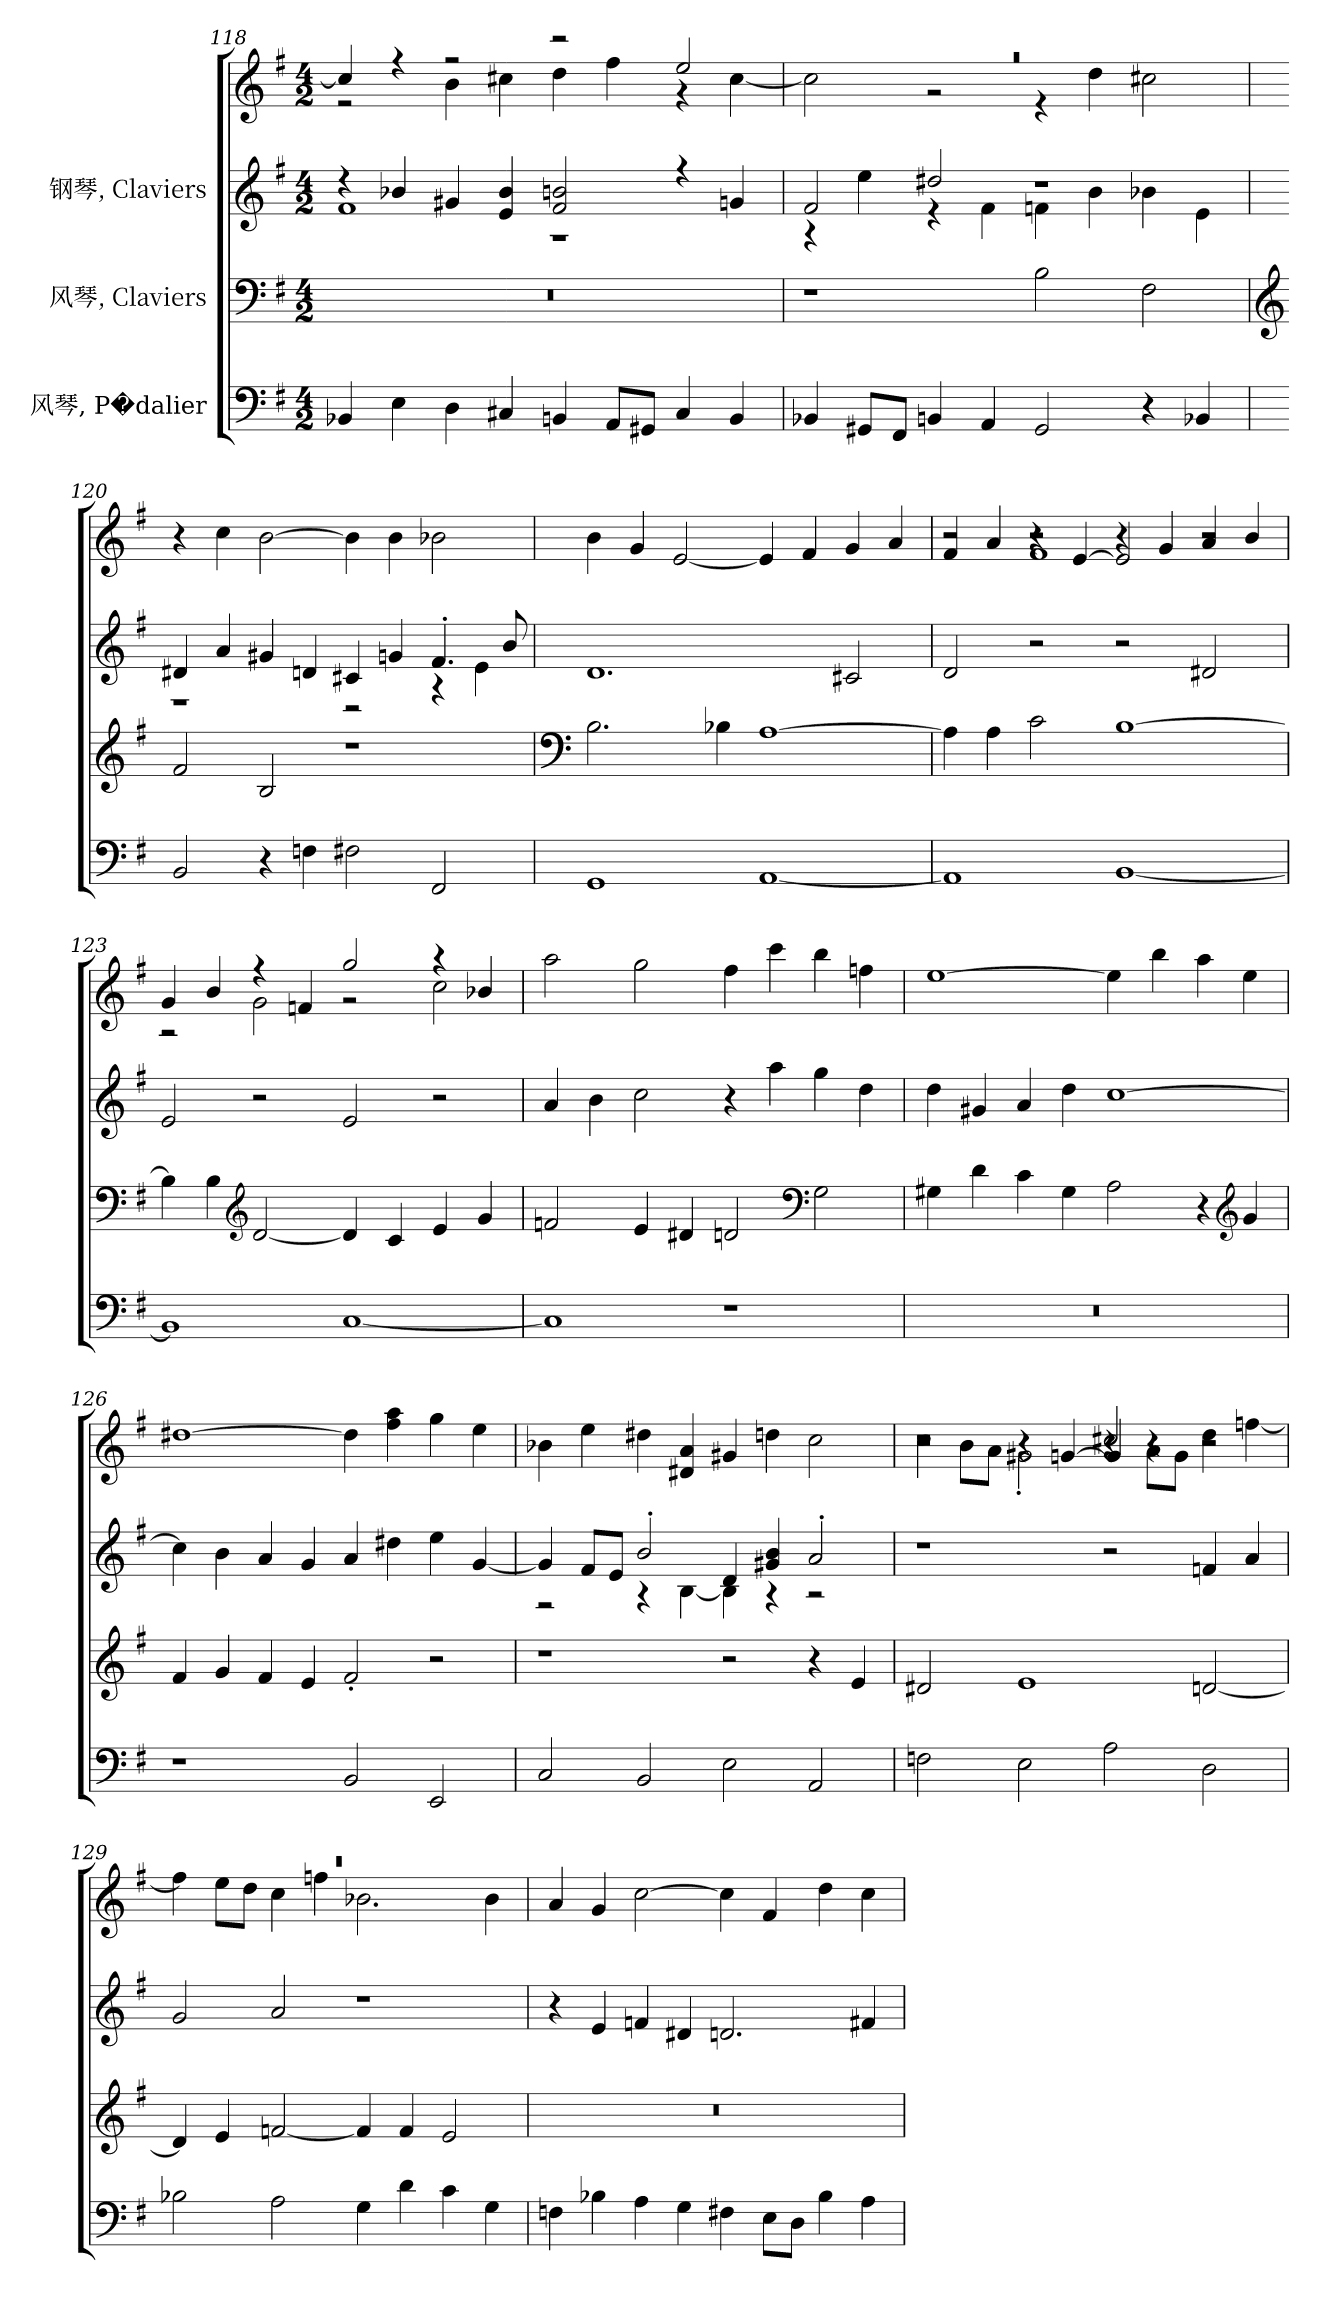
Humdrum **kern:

**kern	**kern	**kern	**kern
*part3	*part2	*part1	*part1
*staff4	*staff3	*staff2	*staff1
*I"风琴, P�dalier	*I"风琴, Claviers	*I"钢琴, Claviers	*
!!LO:LB:g=z
*clefF4	*clefF4	*clefG2	*clefG2
*k[f#]	*k[f#]	*k[f#]	*k[f#]
*M4/2	*M4/2	*M4/2	*M4/2
=118	=118	=118	=118
*	*	*^	*^
4BB-X/	0r	4r	1f#	4cc#/]	2r
4E\	.	4b-X/	.	4r	.
4D\	.	4g#X/	.	2r	4b\
4C#X/	.	4e/ 4b-/	.	.	4cc#X\
4BBn/	.	2f#/ 2bn/	1r	2r	4dd\
8AA/L	.	.	.	.	4ff#\
8GG#X/J	.	.	.	.	.
4C#/	.	4r	.	2ee/	4r
4BB/	.	4gn/	.	.	[4cc#\
=119	=119	=119	=119	=119	=119
4BB-X/	1r	2f#/	4r	0r	2cc#\]
8GG#X/L	.	.	4ee\	.	.
8FF#/J	.	.	.	.	.
4BBn/	.	2dd#X/	4r	.	2r
4AA/	.	.	4f#\	.	.
2GG#/	2B\	1r	4fn\	.	4r
.	.	.	4b\	.	4dd\
4r	2F#\	.	4b-X\	.	2cc#X\
4BB-X/	.	.	4e\	.	.
*	*	*	*	*v	*v
!!LO:LB:g=z
=120	=120	=120	=120	=120
*	*clefG2	*	*	*
2BB/	2f#/	4d#X/	1r	4r
.	.	4a/	.	4cc\
4r	2B/	4g#X/	.	[2b\
4Fn\	.	4dn/	.	.
2F#X\	1r	4c#X/	2r	4b\]
.	.	4gn/	.	4b\
2FF#/	.	4.f#'/	4r	2b-X\
.	.	.	4e\	.
.	.	8b/	.	.
*	*	*v	*v	*
=121	=121	=121	=121
*	*clefF4	*	*
1GG	2.B\	1.d	4b\
.	.	.	4g/
.	.	.	[2e/
.	4B-X\	.	.
[1AA	[1A	.	4e/]
.	.	.	4f#/
.	.	2c#X/	4g/
.	.	.	4a/
=122	=122	=122	=122
*	*	*	*^
*	*	*	*	*^
1AA]	4A\]	2d/	4f#/	2r	2r
.	4A\	.	4a/	.	.
.	2c\	2r	2r	1f#	4r
.	.	.	.	.	[4e/
[1BB	[1B	2r	4r	.	2e/]
.	.	.	4g/	.	.
.	.	2d#X/	4a/	2r	2r
.	.	.	4b/	.	.
*	*	*	*	*v	*v
!!LO:PB:g=z
=123	=123	=123	=123	=123
1BB]	4B\]	2e/	4g/	2r
.	4B\	.	4b/	.
*	*clefG2	*	*	*
.	[2d/	2r	4r	2g\
.	.	.	4fn/	.
[1C	4d/]	2e/	2gg/	2r
.	4c/	.	.	.
.	4e/	2r	4r	2cc\
.	4g/	.	4b-X/	.
*	*	*	*v	*v
=124	=124	=124	=124
1C]	2fn/	4a/	2aa\
.	.	4b\	.
.	4e/	2cc\	2gg\
.	4d#X/	.	.
1r	2dn/	4r	4ff#\
.	.	4aa\	4ccc\
*	*clefF4	*	*
.	2G\	4gg\	4bb\
.	.	4dd\	4ffn\
=125	=125	=125	=125
0r	4G#X\	4dd\	[1ee
.	4d\	4g#X/	.
.	4c\	4a/	.
.	4G#\	4dd\	.
.	2A\	[1cc	4ee\]
.	.	.	4bb\
.	4r	.	4aa\
*	*clefG2	*	*
.	4g/	.	4ee\
!!LO:LB:g=z
=126	=126	=126	=126
1r	4f#/	4cc\]	[1dd#X
.	4g/	4b\	.
.	4f#/	4a/	.
.	4e/	4g/	.
2BB/	2f#'/	4a/	4dd#\]
.	.	4dd#X\	4ff#\ 4aa\
2EE/	2r	4ee\	4gg\
.	.	[4g/	4ee\
=127	=127	=127	=127
*	*	*^	*
2C/	1r	4g/]	2r	4b-X\
.	.	8f#/L	.	4ee\
.	.	8e/J	.	.
2BB/	.	2b'/	4r	4dd#X\
.	.	.	[4B\	4d#X/ 4a/
2E\	2r	4d/	4B\]	4g#X/
.	.	4g#X/ 4b/	4r	4ddn\
2AA/	4r	2a'/	2r	2cc\
.	4e/	.	.	.
*	*	*v	*v	*
=128	=128	=128	=128
*	*	*	*^
*	*	*	*	*^
2Fn\	2d#X/	1r	1r	4cc\	2r
.	.	.	.	8b\L	.
.	.	.	.	8a\J	.
2E\	1e	.	.	2g#X'\	4r
.	.	.	.	.	[4gn/
2A\	.	2r	2cc#X/	4r	4g/]
.	.	.	.	8a\L	4r
.	.	.	.	8g\J	.
2D\	[2dn/	4fn/	2r	4dd\	2r
.	.	4a/	.	[4ffn\	.
*	*	*	*	*v	*v
!!LO:LB:g=z
=129	=129	=129	=129	=129
2B-X\	4d/]	2g/	0r	4ff\]
.	4e/	.	.	8ee\L
.	.	.	.	8dd\J
2A\	[2fn/	2a/	.	4cc\
.	.	.	.	4ffn\
4G\	4f/]	1r	.	2.b-X\
4d\	4f/	.	.	.
4c\	2e/	.	.	.
4G\	.	.	.	4b-\
*	*	*	*v	*v
=130	=130	=130	=130
4Fn\	0r	4r	4a/
4B-X\	.	4e/	4g/
4A\	.	4fn/	[2cc\
4G\	.	4d#X/	.
4F#X\	.	2.dn/	4cc\]
8E\L	.	.	4f#/
8D\J	.	.	.
4B-\	.	.	4dd\
4A\	.	4f#X/	4cc\
=	=	=	=
*-	*-	*-	*-
